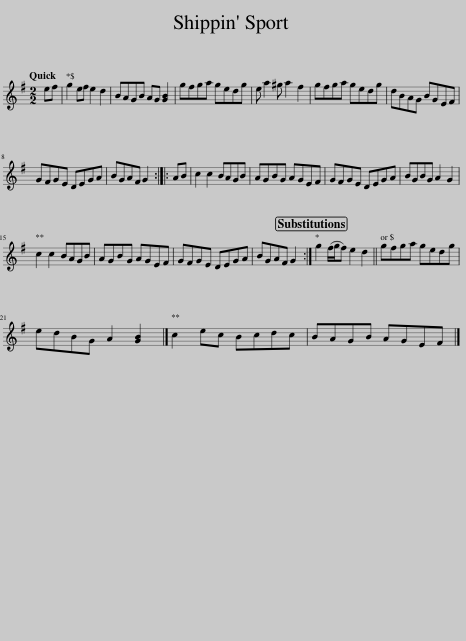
X:1
L:1/8
Q:1/4=120
M:2/2
I:linebreak $
K:G
V:1 treble
V:1
 ef | g2 ef e2 d2 | BAGB AG [GB]2 | gfga gedg | e a2 ^g a2 f2 | %5
 gfga gedg | dBAG BGEF |$ GFGE DEGA | BGAF G2 :: AB | %10
 c2 c2 BAGB | AGBG AGEF | GFGE DEGA | BGBG A2 G2 |$ c2 c2 BAGB | %15
 AGBG AGEF | GFGE DEGA | BGAF G2 :| g2 (f/g/f) e2 d2 || gfga gedg |$ %20
 edBG A2 [GB]2 |] c2 ec Bcdc | BAGB AGEF |] %23
